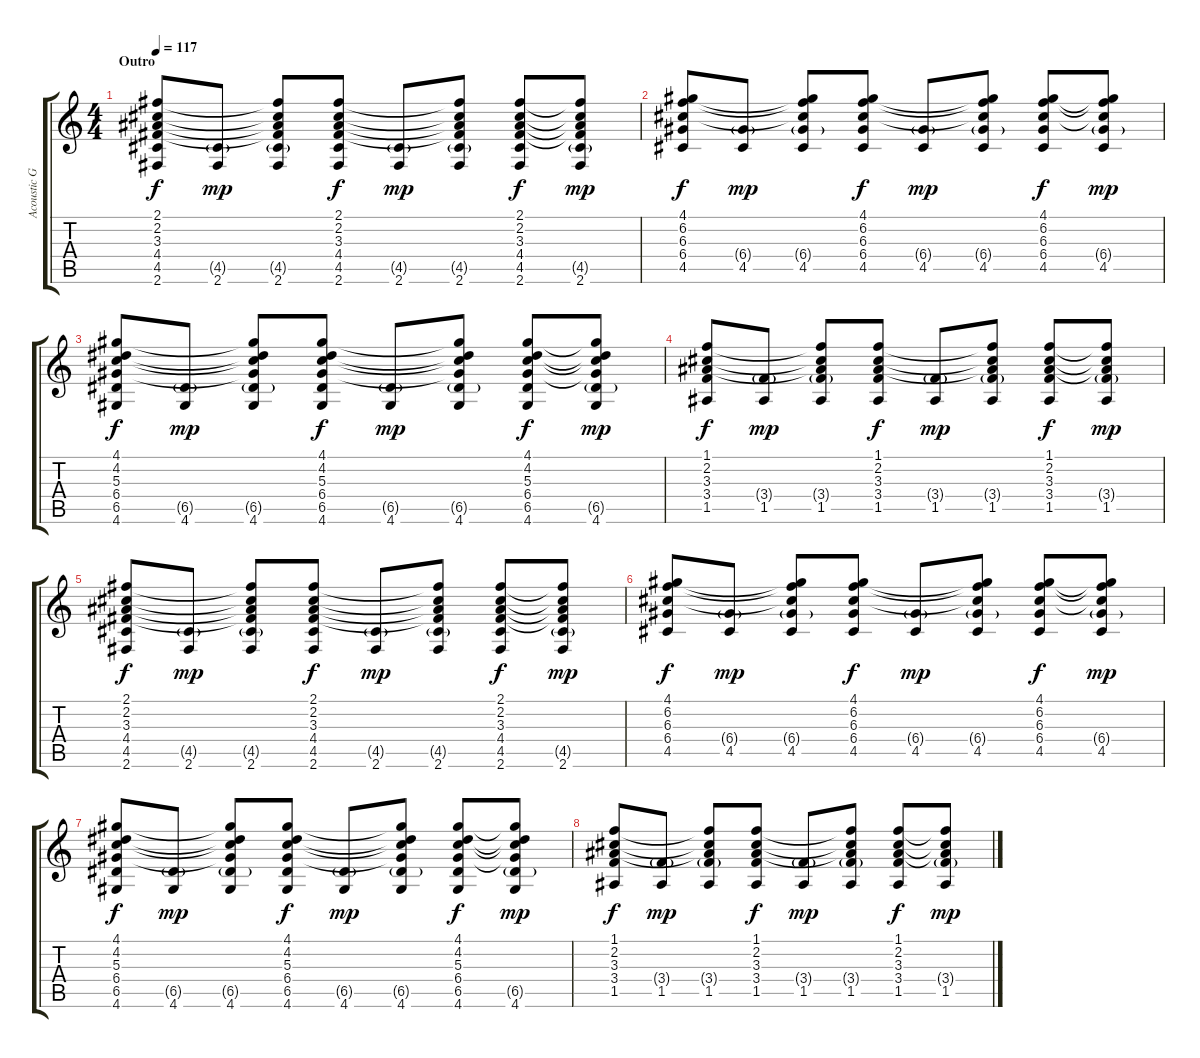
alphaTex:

\track ("Acoustic Guitar" "Acoustic G") {instrument acousticguitarsteel}
\staff {score tabs}
\tuning (E4 B3 G3 D3 A2 E2) {hide}
\ts (4 4)
\section ("" "Outro")
\tempo 117
\clef g2
\ks c
(2.1 2.2 3.3 4.4 4.5 2.6).8{dy f} (4.5{g} 2.6).8{dy mp} (2.1{t} 2.2{t} 3.3{t} 4.4{t} 4.5{g} 2.6).8 (2.1 2.2 3.3 4.4 4.5 2.6).8{dy f} (4.5{g} 2.6).8{dy mp} (2.1{t} 2.2{t} 3.3{t} 4.4{t} 4.5{g} 2.6).8 (2.1 2.2 3.3 4.4 4.5 2.6).8{dy f} (2.1{t} 2.2{t} 3.3{t} 4.4{t} 4.5{g} 2.6).8{dy mp} |
(4.1 6.2 6.3 6.4 4.5).8{dy f} (6.4{g} 4.5).8{dy mp} (4.1{t} 6.2{t} 6.3{t} 6.4{g} 4.5).8 (4.1 6.2 6.3 6.4 4.5).8{dy f} (6.4{g} 4.5).8{dy mp} (4.1{t} 6.2{t} 6.3{t} 6.4{g} 4.5).8 (4.1 6.2 6.3 6.4 4.5).8{dy f} (4.1{t} 6.2{t} 6.3{t} 6.4{g} 4.5).8{dy mp} |
(4.1 4.2 5.3 6.4 6.5 4.6).8{dy f} (6.5{g} 4.6).8{dy mp} (4.1{t} 4.2{t} 5.3{t} 6.4{t} 6.5{g} 4.6).8 (4.1 4.2 5.3 6.4 6.5 4.6).8{dy f} (6.5{g} 4.6).8{dy mp} (4.1{t} 4.2{t} 5.3{t} 6.4{t} 6.5{g} 4.6).8 (4.1 4.2 5.3 6.4 6.5 4.6).8{dy f} (4.1{t} 4.2{t} 5.3{t} 6.4{t} 6.5{g} 4.6).8{dy mp} |
(1.1 2.2 3.3 3.4 1.5).8{dy f} (3.4{g} 1.5).8{dy mp} (1.1{t} 2.2{t} 3.3{t} 3.4{g} 1.5).8 (1.1 2.2 3.3 3.4 1.5).8{dy f} (3.4{g} 1.5).8{dy mp} (1.1{t} 2.2{t} 3.3{t} 3.4{g} 1.5).8 (1.1 2.2 3.3 3.4 1.5).8{dy f} (1.1{t} 2.2{t} 3.3{t} 3.4{g} 1.5).8{dy mp} |
(2.1 2.2 3.3 4.4 4.5 2.6).8{dy f} (4.5{g} 2.6).8{dy mp} (2.1{t} 2.2{t} 3.3{t} 4.4{t} 4.5{g} 2.6).8 (2.1 2.2 3.3 4.4 4.5 2.6).8{dy f} (4.5{g} 2.6).8{dy mp} (2.1{t} 2.2{t} 3.3{t} 4.4{t} 4.5{g} 2.6).8 (2.1 2.2 3.3 4.4 4.5 2.6).8{dy f} (2.1{t} 2.2{t} 3.3{t} 4.4{t} 4.5{g} 2.6).8{dy mp} |
(4.1 6.2 6.3 6.4 4.5).8{dy f} (6.4{g} 4.5).8{dy mp} (4.1{t} 6.2{t} 6.3{t} 6.4{g} 4.5).8 (4.1 6.2 6.3 6.4 4.5).8{dy f} (6.4{g} 4.5).8{dy mp} (4.1{t} 6.2{t} 6.3{t} 6.4{g} 4.5).8 (4.1 6.2 6.3 6.4 4.5).8{dy f} (4.1{t} 6.2{t} 6.3{t} 6.4{g} 4.5).8{dy mp} |
(4.1 4.2 5.3 6.4 6.5 4.6).8{dy f} (6.5{g} 4.6).8{dy mp} (4.1{t} 4.2{t} 5.3{t} 6.4{t} 6.5{g} 4.6).8 (4.1 4.2 5.3 6.4 6.5 4.6).8{dy f} (6.5{g} 4.6).8{dy mp} (4.1{t} 4.2{t} 5.3{t} 6.4{t} 6.5{g} 4.6).8 (4.1 4.2 5.3 6.4 6.5 4.6).8{dy f} (4.1{t} 4.2{t} 5.3{t} 6.4{t} 6.5{g} 4.6).8{dy mp} |
(1.1 2.2 3.3 3.4 1.5).8{dy f} (3.4{g} 1.5).8{dy mp} (1.1{t} 2.2{t} 3.3{t} 3.4{g} 1.5).8 (1.1 2.2 3.3 3.4 1.5).8{dy f} (3.4{g} 1.5).8{dy mp} (1.1{t} 2.2{t} 3.3{t} 3.4{g} 1.5).8 (1.1 2.2 3.3 3.4 1.5).8{dy f} (1.1{t} 2.2{t} 3.3{t} 3.4{g} 1.5).8{dy mp}
